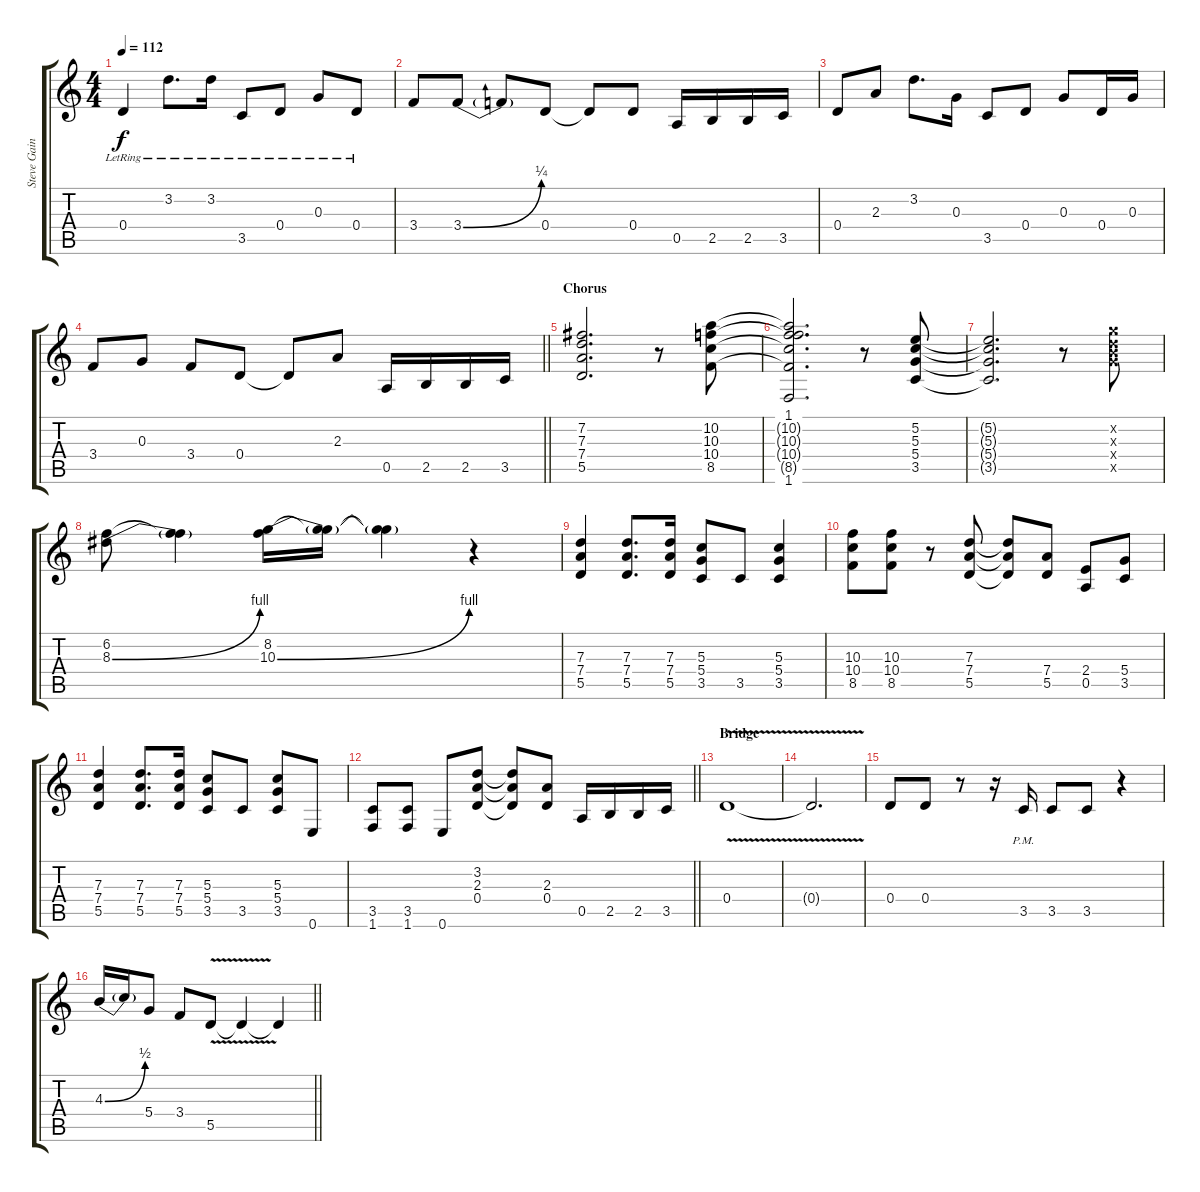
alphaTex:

\track ("Steve Gaines" "Steve Gain") {instrument electricguitarclean}
\staff {score tabs}
\tuning (E4 B3 G3 D3 A2 E2) {hide}
\ts (4 4)
\tempo 112
\clef g2
\ks c
0.4{lr}.4{dy f} 3.2{lr}.8{d} 3.2{lr}.16 3.5{lr}.8 0.4{lr}.8 0.3{lr}.8 0.4{lr}.8 |
3.4.8 3.4{be (bend 0 0 60 1)}.8 3.4{t}.8 0.4.8 0.4{t}.8 0.4.8 0.5.16 2.5.16 2.5.16 3.5.16 |
0.4.8 2.3.8 3.2.8{d} 0.3.16 3.5.8 0.4.8 0.3.8 0.4.16 0.3.16 |
\barLineRight lightlight
3.4.8 0.3.8 3.4.8 0.4.8 0.4{t}.8 2.3.8 0.5.16 2.5.16 2.5.16 3.5.16 |
\section ("" "Chorus")
(7.2 7.3 7.4 5.5).2{d} r.8 (10.2 10.3 10.4 8.5).8 |
(1.1 10.2{t} 10.3{t} 10.4{t} 8.5{t} 1.6).2{d} r.8 (5.2 5.3 5.4 3.5).8 |
(5.2{t} 5.3{t} 5.4{t} 3.5{t}).2{d} r.8 (0.2{x} 12.3{x} 12.4{x} 10.5{x}).8 |
(6.2 8.3{be (bend 0 0 60 4)}).8{volume 12} (6.2{t} 8.3{t}).4 (8.2 10.3{be (bend 0 0 60 4)}).16 (8.2{t} 10.3{t}).16 (8.2{t} 10.3{t}).4 r.4 |
(7.3 7.4 5.5).4{volume 10} (7.3 7.4 5.5).8{d} (7.3 7.4 5.5).16 (5.3 5.4 3.5).8 3.5.8 (5.3 5.4 3.5).4 |
(10.3 10.4 8.5).8 (10.3 10.4 8.5).8 r.8 (7.3 7.4 5.5).8 (7.3{t} 7.4{t} 5.5{t}).8 (7.4 5.5).8 (2.4 0.5).8 (5.4 3.5).8 |
(7.3 7.4 5.5).4 (7.3 7.4 5.5).8{d} (7.3 7.4 5.5).16 (5.3 5.4 3.5).8 3.5.8 (5.3 5.4 3.5).8 0.6.8 |
\barLineRight lightlight
(3.5 1.6).8 (3.5 1.6).8 0.6.8 (3.2 2.3 0.4).8 (3.2{t} 2.3{t} 0.4{t}).8 (2.3 0.4).8 0.5.16 2.5.16 2.5.16 3.5.16 |
\section ("" "Bridge")
0.4{v}.1 |
0.4{t}.2{d} |
0.4.8 0.4.8 r.8 r.16 3.5{pm}.16 3.5.8 3.5.8 r.4 |
\barLineRight lightlight
4.3{be (bend 0 0 60 2)}.16 4.3{t}.16 5.4.8 3.4.8 5.5{v}.8 5.5{t}.4 5.5{t}.4
